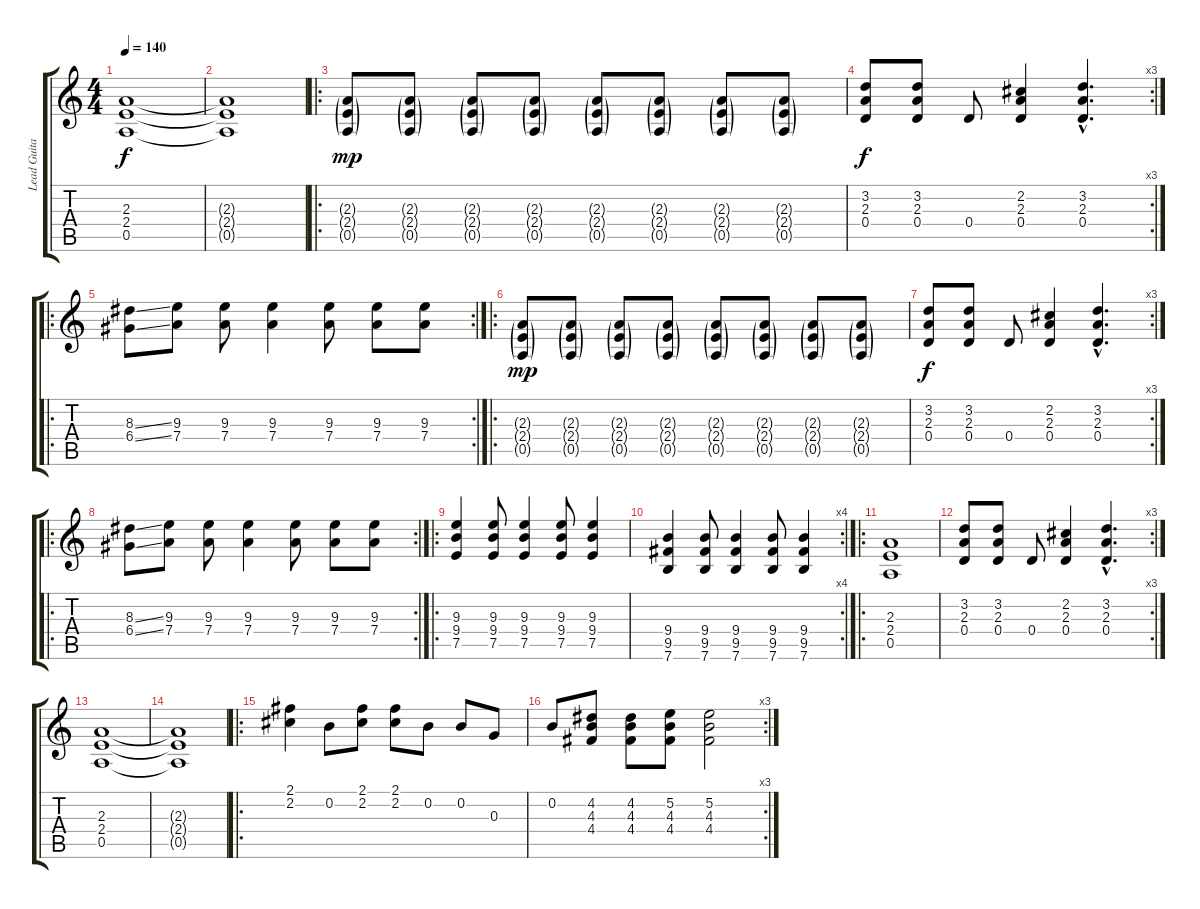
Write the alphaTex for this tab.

\track ("Lead Guitar" "Lead Guita") {instrument overdrivenguitar}
\staff {score tabs}
\tuning (E4 B3 G3 D3 A2 E2) {hide}
\ts (4 4)
\tempo 140
\clef g2
\ks c
(2.3 2.4 0.5).1{dy f} |
(2.3{t} 2.4{t} 0.5{t}).1 |
\ro
(2.3{g} 2.4{g} 0.5{g}).8{dy mp} (2.3{g} 2.4{g} 0.5{g}).8 (2.3{g} 2.4{g} 0.5{g}).8 (2.3{g} 2.4{g} 0.5{g}).8 (2.3{g} 2.4{g} 0.5{g}).8 (2.3{g} 2.4{g} 0.5{g}).8 (2.3{g} 2.4{g} 0.5{g}).8 (2.3{g} 2.4{g} 0.5{g}).8 |
\rc 3
(3.2 2.3 0.4).8{dy f} (3.2 2.3 0.4).8 0.4.8 (2.2 2.3 0.4).4 (3.2{hac} 2.3{hac} 0.4{hac}).4{d} |
\ro
\rc 2
(8.3{ss} 6.4{ss}).8 (9.3 7.4).8 (9.3 7.4).8 (9.3 7.4).4 (9.3 7.4).8 (9.3 7.4).8 (9.3 7.4).8 |
\ro
(2.3{g} 2.4{g} 0.5{g}).8{dy mp} (2.3{g} 2.4{g} 0.5{g}).8 (2.3{g} 2.4{g} 0.5{g}).8 (2.3{g} 2.4{g} 0.5{g}).8 (2.3{g} 2.4{g} 0.5{g}).8 (2.3{g} 2.4{g} 0.5{g}).8 (2.3{g} 2.4{g} 0.5{g}).8 (2.3{g} 2.4{g} 0.5{g}).8 |
\rc 3
(3.2 2.3 0.4).8{dy f} (3.2 2.3 0.4).8 0.4.8 (2.2 2.3 0.4).4 (3.2{hac} 2.3{hac} 0.4{hac}).4{d} |
\ro
\rc 2
(8.3{ss} 6.4{ss}).8 (9.3 7.4).8 (9.3 7.4).8 (9.3 7.4).4 (9.3 7.4).8 (9.3 7.4).8 (9.3 7.4).8 |
\ro
(9.3 9.4 7.5).4 (9.3 9.4 7.5).8 (9.3 9.4 7.5).4 (9.3 9.4 7.5).8 (9.3 9.4 7.5).4 |
\rc 4
(9.4 9.5 7.6).4 (9.4 9.5 7.6).8 (9.4 9.5 7.6).4 (9.4 9.5 7.6).8 (9.4 9.5 7.6).4 |
\ro
(2.3 2.4 0.5).1 |
\rc 3
(3.2 2.3 0.4).8 (3.2 2.3 0.4).8 0.4.8 (2.2 2.3 0.4).4 (3.2{hac} 2.3{hac} 0.4{hac}).4{d} |
(2.3 2.4 0.5).1 |
(2.3{t} 2.4{t} 0.5{t}).1 |
\ro
(2.1 2.2).4 0.2.8 (2.1 2.2).8 (2.1 2.2).8 0.2.8 0.2.8 0.3.8 |
\rc 3
0.2.8 (4.2 4.3 4.4).8 (4.2 4.3 4.4).8 (5.2 4.3 4.4).8 (5.2 4.3 4.4).2
